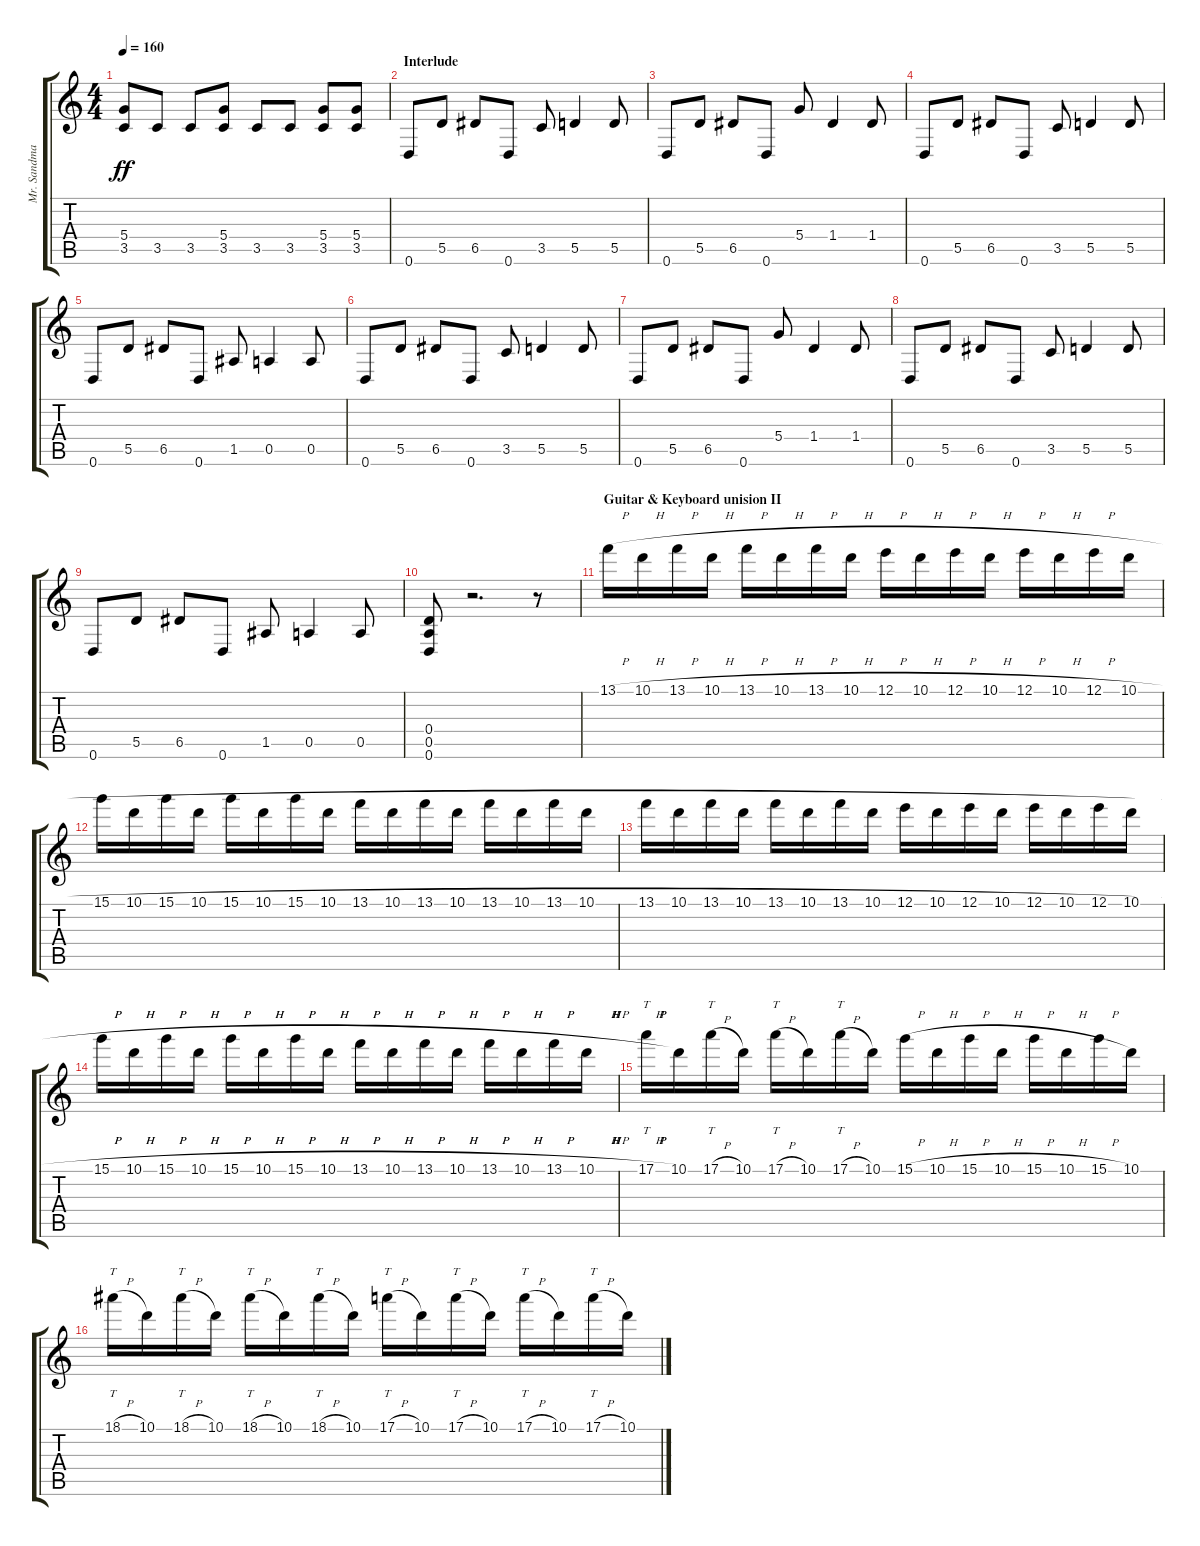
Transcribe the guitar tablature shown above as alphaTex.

\track ("Mr. Sandman (Dirty)" "Mr. Sandma") {instrument distortionguitar}
\staff {score tabs}
\tuning (E4 B3 G3 D3 A2 D2) {hide}
\ts (4 4)
\tempo 160
\clef g2
\ks c
(5.4 3.5).8{dy ff} 3.5.8 3.5.8 (5.4 3.5).8 3.5.8 3.5.8 (5.4 3.5).8 (5.4 3.5).8 |
\section ("" "Interlude")
0.6.8 5.5.8 6.5.8 0.6.8 3.5.8 5.5.4 5.5.8 |
0.6.8 5.5.8 6.5.8 0.6.8 5.4.8 1.4.4 1.4.8 |
0.6.8 5.5.8 6.5.8 0.6.8 3.5.8 5.5.4 5.5.8 |
0.6.8 5.5.8 6.5.8 0.6.8 1.5.8 0.5.4 0.5.8 |
0.6.8 5.5.8 6.5.8 0.6.8 3.5.8 5.5.4 5.5.8 |
0.6.8 5.5.8 6.5.8 0.6.8 5.4.8 1.4.4 1.4.8 |
0.6.8 5.5.8 6.5.8 0.6.8 3.5.8 5.5.4 5.5.8 |
0.6.8 5.5.8 6.5.8 0.6.8 1.5.8 0.5.4 0.5.8 |
(0.4 0.5 0.6).8 r.2{d} r.8 |
\section ("" " Guitar & Keyboard unision II")
13.1{h}.16 10.1{h}.16 13.1{h}.16 10.1{h}.16 13.1{h}.16 10.1{h}.16 13.1{h}.16 10.1{h}.16 12.1{h}.16 10.1{h}.16 12.1{h}.16 10.1{h}.16 12.1{h}.16 10.1{h}.16 12.1{h}.16 10.1{h}.16 |
15.1{h}.16 10.1{h}.16 15.1{h}.16 10.1{h}.16 15.1{h}.16 10.1{h}.16 15.1{h}.16 10.1{h}.16 13.1{h}.16 10.1{h}.16 13.1{h}.16 10.1{h}.16 13.1{h}.16 10.1{h}.16 13.1{h}.16 10.1{h}.16 |
13.1{h}.16 10.1{h}.16 13.1{h}.16 10.1{h}.16 13.1{h}.16 10.1{h}.16 13.1{h}.16 10.1{h}.16 12.1{h}.16 10.1{h}.16 12.1{h}.16 10.1{h}.16 12.1{h}.16 10.1{h}.16 12.1{h}.16 10.1{h}.16 |
15.1{h}.16 10.1{h}.16 15.1{h}.16 10.1{h}.16 15.1{h}.16 10.1{h}.16 15.1{h}.16 10.1{h}.16 13.1{h}.16 10.1{h}.16 13.1{h}.16 10.1{h}.16 13.1{h}.16 10.1{h}.16 13.1{h}.16 10.1{h}.16 |
17.1{h}.16{tt} 10.1.16 17.1{h}.16{tt} 10.1.16 17.1{h}.16{tt} 10.1.16 17.1{h}.16{tt} 10.1.16 15.1{h}.16 10.1{h}.16 15.1{h}.16 10.1{h}.16 15.1{h}.16 10.1{h}.16 15.1{h}.16 10.1.16 |
18.1{h}.16{tt} 10.1.16 18.1{h}.16{tt} 10.1.16 18.1{h}.16{tt} 10.1.16 18.1{h}.16{tt} 10.1.16 17.1{h}.16{tt} 10.1.16 17.1{h}.16{tt} 10.1.16 17.1{h}.16{tt} 10.1.16 17.1{h}.16{tt} 10.1.16
